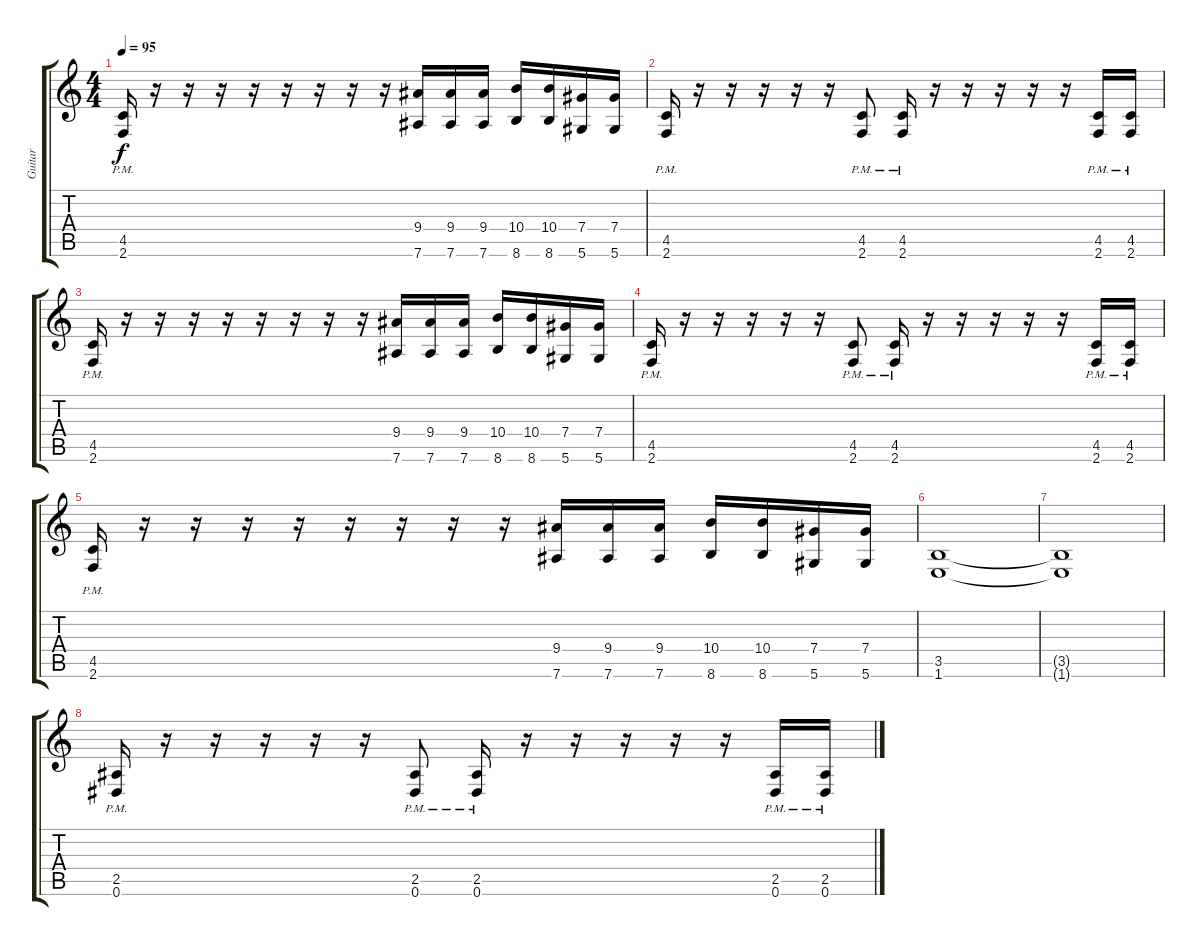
\track ("Guitar" "Guitar") {instrument overdrivenguitar}
\staff {score tabs}
\tuning (Eb4 Bb3 Gb3 Db3 Ab2 Eb2) {hide}
\ts (4 4)
\tempo 95
\clef g2
\ks c
(4.5{pm} 2.6{pm}).16{dy f} r.16 r.16 r.16 r.16 r.16 r.16 r.16 r.16 (9.4 7.6).16 (9.4 7.6).16 (9.4 7.6).16 (10.4 8.6).16 (10.4 8.6).16 (7.4 5.6).16 (7.4 5.6).16 |
(4.5{pm} 2.6{pm}).16 r.16 r.16 r.16 r.16 r.16 (4.5{pm} 2.6{pm}).8 (4.5{pm} 2.6{pm}).16 r.16 r.16 r.16 r.16 r.16 (4.5{pm} 2.6{pm}).16 (4.5{pm} 2.6{pm}).16 |
(4.5{pm} 2.6{pm}).16 r.16 r.16 r.16 r.16 r.16 r.16 r.16 r.16 (9.4 7.6).16 (9.4 7.6).16 (9.4 7.6).16 (10.4 8.6).16 (10.4 8.6).16 (7.4 5.6).16 (7.4 5.6).16 |
(4.5{pm} 2.6{pm}).16 r.16 r.16 r.16 r.16 r.16 (4.5{pm} 2.6{pm}).8 (4.5{pm} 2.6{pm}).16 r.16 r.16 r.16 r.16 r.16 (4.5{pm} 2.6{pm}).16 (4.5{pm} 2.6{pm}).16 |
(4.5{pm} 2.6{pm}).16 r.16 r.16 r.16 r.16 r.16 r.16 r.16 r.16 (9.4 7.6).16 (9.4 7.6).16 (9.4 7.6).16 (10.4 8.6).16 (10.4 8.6).16 (7.4 5.6).16 (7.4 5.6).16 |
(3.5 1.6).1 |
(3.5{t} 1.6{t}).1 |
(2.5{pm} 0.6{pm}).16 r.16 r.16 r.16 r.16 r.16 (2.5{pm} 0.6{pm}).8 (2.5{pm} 0.6{pm}).16 r.16 r.16 r.16 r.16 r.16 (2.5{pm} 0.6{pm}).16 (2.5{pm} 0.6{pm}).16
